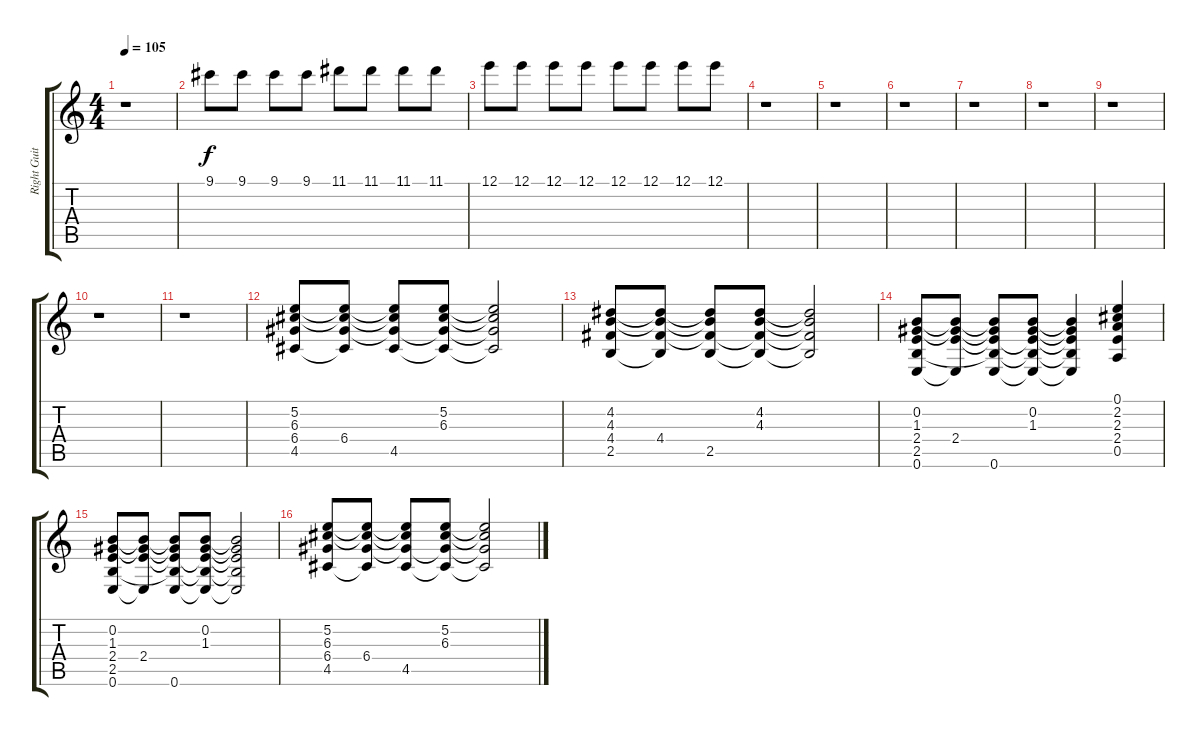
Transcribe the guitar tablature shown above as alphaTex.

\track ("Right Guitar" "Right Guit") {instrument overdrivenguitar}
\staff {score tabs}
\tuning (E4 B3 G3 D3 A2 E2) {hide}
\ts (4 4)
\tempo 105
\clef g2
\ks c
r.1{dy f} |
9.1.8 9.1.8 9.1.8 9.1.8 11.1.8 11.1.8 11.1.8 11.1.8 |
12.1.8 12.1.8 12.1.8 12.1.8 12.1.8 12.1.8 12.1.8 12.1.8 |
r.1 |
r.1 |
r.1 |
r.1 |
r.1 |
r.1 |
r.1 |
r.1 |
(5.2 6.3 6.4 4.5).8 (5.2{t} 6.3{t} 6.4 4.5{t}).8 (5.2{t} 6.3{t} 6.4{t} 4.5).8 (5.2 6.3 6.4{t} 4.5{t}).8 (5.2{t} 6.3{t} 6.4{t} 4.5{t}).2 |
(4.2 4.3 4.4 2.5).8 (4.2{t} 4.3{t} 4.4 2.5{t}).8 (4.2{t} 4.3{t} 4.4{t} 2.5).8 (4.2 4.3 4.4{t} 2.5{t}).8 (4.2{t} 4.3{t} 4.4{t} 2.5{t}).2 |
(0.2 1.3 2.4 2.5 0.6).8 (0.2{t} 1.3{t} 2.4 0.6{t}).8 (0.2{t} 1.3{t} 2.4{t} 2.5{t} 0.6).8 (0.2 1.3 2.4{t} 2.5{t} 0.6{t}).8 (0.2{t} 1.3{t} 2.4{t} 2.5{t} 0.6{t}).4 (0.1 2.2 2.3 2.4 0.5).4 |
(0.2 1.3 2.4 2.5 0.6).8 (0.2{t} 1.3{t} 2.4 0.6{t}).8 (0.2{t} 1.3{t} 2.4{t} 2.5{t} 0.6).8 (0.2 1.3 2.4{t} 2.5{t} 0.6{t}).8 (0.2{t} 1.3{t} 2.4{t} 2.5{t} 0.6{t}).2 |
(5.2 6.3 6.4 4.5).8 (5.2{t} 6.3{t} 6.4 4.5{t}).8 (5.2{t} 6.3{t} 6.4{t} 4.5).8 (5.2 6.3 6.4{t} 4.5{t}).8 (5.2{t} 6.3{t} 6.4{t} 4.5{t}).2
